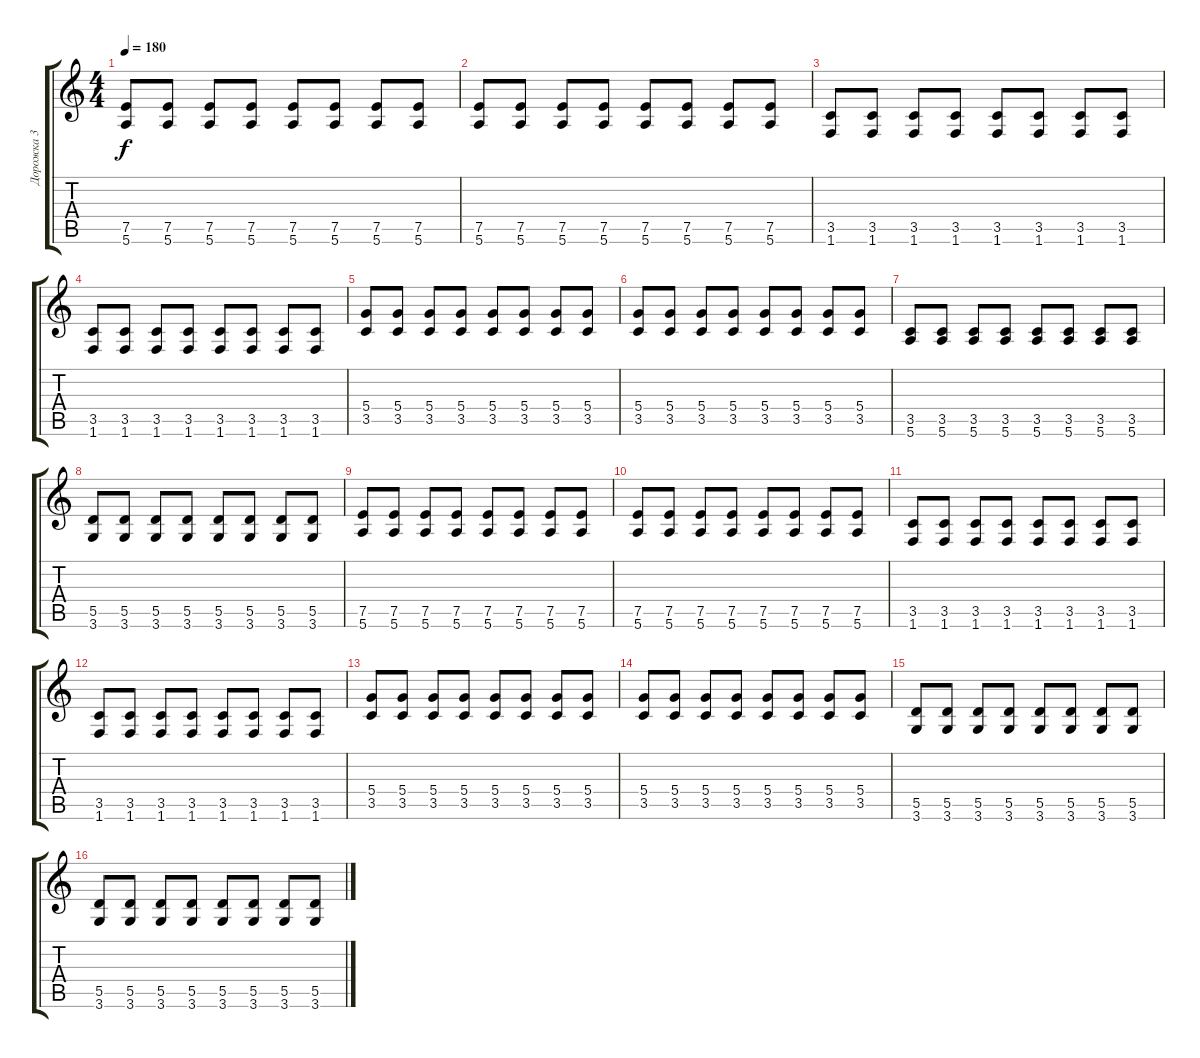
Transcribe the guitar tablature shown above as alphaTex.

\track ("Дорожка 3" "Дорожка 3") {instrument distortionguitar}
\staff {score tabs}
\tuning (E4 B3 G3 D3 A2 E2) {hide}
\ts (4 4)
\tempo 180
\clef g2
\ks c
(7.5 5.6).8{dy f} (7.5 5.6).8 (7.5 5.6).8 (7.5 5.6).8 (7.5 5.6).8 (7.5 5.6).8 (7.5 5.6).8 (7.5 5.6).8 |
(7.5 5.6).8 (7.5 5.6).8 (7.5 5.6).8 (7.5 5.6).8 (7.5 5.6).8 (7.5 5.6).8 (7.5 5.6).8 (7.5 5.6).8 |
(3.5 1.6).8 (3.5 1.6).8 (3.5 1.6).8 (3.5 1.6).8 (3.5 1.6).8 (3.5 1.6).8 (3.5 1.6).8 (3.5 1.6).8 |
(3.5 1.6).8 (3.5 1.6).8 (3.5 1.6).8 (3.5 1.6).8 (3.5 1.6).8 (3.5 1.6).8 (3.5 1.6).8 (3.5 1.6).8 |
(5.4 3.5).8 (5.4 3.5).8 (5.4 3.5).8 (5.4 3.5).8 (5.4 3.5).8 (5.4 3.5).8 (5.4 3.5).8 (5.4 3.5).8 |
(5.4 3.5).8 (5.4 3.5).8 (5.4 3.5).8 (5.4 3.5).8 (5.4 3.5).8 (5.4 3.5).8 (5.4 3.5).8 (5.4 3.5).8 |
(3.5 5.6).8 (3.5 5.6).8 (3.5 5.6).8 (3.5 5.6).8 (3.5 5.6).8 (3.5 5.6).8 (3.5 5.6).8 (3.5 5.6).8 |
(5.5 3.6).8 (5.5 3.6).8 (5.5 3.6).8 (5.5 3.6).8 (5.5 3.6).8 (5.5 3.6).8 (5.5 3.6).8 (5.5 3.6).8 |
(7.5 5.6).8 (7.5 5.6).8 (7.5 5.6).8 (7.5 5.6).8 (7.5 5.6).8 (7.5 5.6).8 (7.5 5.6).8 (7.5 5.6).8 |
(7.5 5.6).8 (7.5 5.6).8 (7.5 5.6).8 (7.5 5.6).8 (7.5 5.6).8 (7.5 5.6).8 (7.5 5.6).8 (7.5 5.6).8 |
(3.5 1.6).8 (3.5 1.6).8 (3.5 1.6).8 (3.5 1.6).8 (3.5 1.6).8 (3.5 1.6).8 (3.5 1.6).8 (3.5 1.6).8 |
(3.5 1.6).8 (3.5 1.6).8 (3.5 1.6).8 (3.5 1.6).8 (3.5 1.6).8 (3.5 1.6).8 (3.5 1.6).8 (3.5 1.6).8 |
(5.4 3.5).8 (5.4 3.5).8 (5.4 3.5).8 (5.4 3.5).8 (5.4 3.5).8 (5.4 3.5).8 (5.4 3.5).8 (5.4 3.5).8 |
(5.4 3.5).8 (5.4 3.5).8 (5.4 3.5).8 (5.4 3.5).8 (5.4 3.5).8 (5.4 3.5).8 (5.4 3.5).8 (5.4 3.5).8 |
(5.5 3.6).8 (5.5 3.6).8 (5.5 3.6).8 (5.5 3.6).8 (5.5 3.6).8 (5.5 3.6).8 (5.5 3.6).8 (5.5 3.6).8 |
(5.5 3.6).8 (5.5 3.6).8 (5.5 3.6).8 (5.5 3.6).8 (5.5 3.6).8 (5.5 3.6).8 (5.5 3.6).8 (5.5 3.6).8
